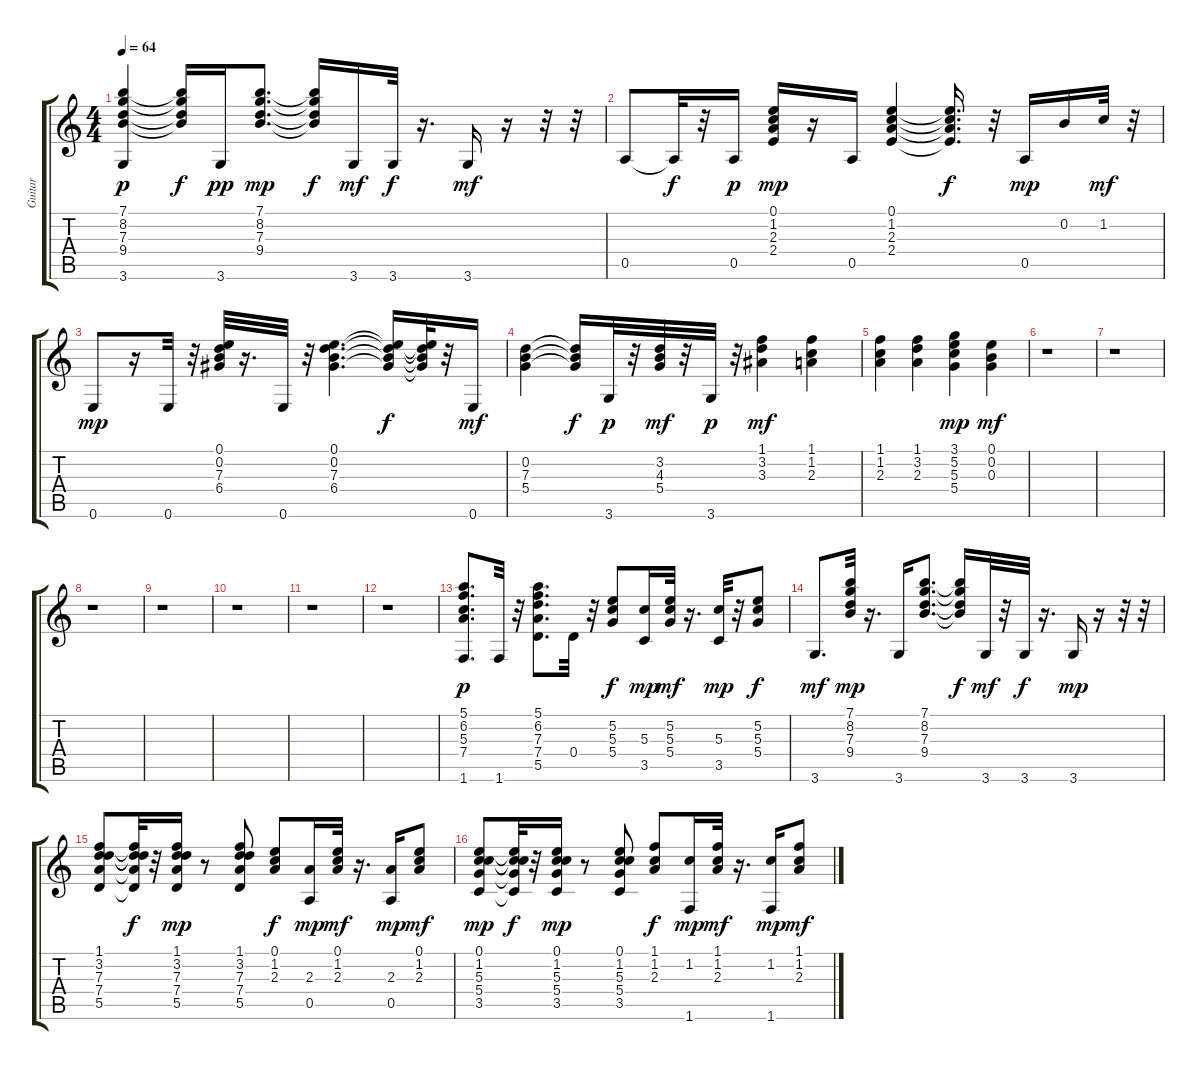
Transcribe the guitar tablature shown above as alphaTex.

\track ("Guitar" "Guitar") {instrument electricguitarclean}
\staff {score tabs}
\tuning (E4 B3 G3 D3 A2 E2) {hide}
\ts (4 4)
\tempo 64
\clef g2
\ks c
(7.1 8.2 7.3 9.4 3.6).4{dy p} (7.1{t} 8.2{t} 7.3{t} 9.4{t}).16{dy f} 3.6.16{dy pp} (7.1 8.2 7.3 9.4).8{d dy mp} (7.1{t} 8.2{t} 7.3{t} 9.4{t}).16{dy f} 3.6.16{dy mf} 3.6.32{dy f} r.16{d} 3.6.16{dy mf} r.16 r.32 r.32 |
0.5.8 0.5{t}.32{dy f} r.32 0.5.16{dy p} (0.1 1.2 2.3 2.4).16{dy mp} r.16 0.5.16 (0.1 1.2 2.3 2.4).4 (0.1{t} 1.2{t} 2.3{t} 2.4{t}).16{d dy f} r.32 0.5.16{dy mp} 0.2.16 1.2.32{dy mf} r.32 |
0.6.8{dy mp} r.16 0.6.32 r.32 (0.1 0.2 7.3 6.4).32 r.16{d} 0.6.32 r.32 (0.1 0.2 7.3 6.4).4{d} (0.1{t} 0.2{t} 7.3{t} 6.4{t}).16{dy f} (0.1{t} 0.2{t} 7.3{t} 6.4{t}).32 r.32 0.6.16{dy mf} |
(0.2 7.3 5.4).4 (0.2{t} 7.3{t} 5.4{t}).16{dy f} 3.6.32{dy p} r.32 (3.2 4.3 5.4).32{dy mf} r.32 3.6.32{dy p} r.32 (1.1 3.2 3.3).4{dy mf} (1.1 1.2 2.3).4 |
(1.1 1.2 2.3).4 (1.1 3.2 2.3).4 (3.1 5.2 5.3 5.4).4{dy mp} (0.1 0.2 0.3).4{dy mf} |
r.1 |
r.1 |
r.1 |
r.1 |
r.1 |
r.1 |
r.1 |
(5.1 6.2 5.3 7.4 1.6).8{d dy p} 1.6.32 r.32 (5.1 6.2 7.3 7.4 5.5).8{d} 0.4.32 r.32 (5.2 5.3 5.4).8{dy f} (5.3 3.5).16{dy mp} (5.2 5.3 5.4).32{dy mf} r.16{d} (5.3 3.5).32{dy mp} r.32 (5.2 5.3 5.4).8{dy f} |
3.6.8{d dy mf} (7.1 8.2 7.3 9.4).32{dy mp} r.16{d} 3.6.16 (7.1 8.2 7.3 9.4).8{d} (7.1{t} 8.2{t} 7.3{t} 9.4{t}).16{dy f} 3.6.32{dy mf} r.32 3.6.32{dy f} r.16{d} 3.6.16{dy mp} r.16 r.32 r.32 |
(1.1 3.2 7.3 7.4 5.5).8 (1.1{t} 3.2{t} 7.3{t} 7.4{t} 5.5{t}).32{dy f} r.32 (1.1 3.2 7.3 7.4 5.5).16{dy mp} r.8 (1.1 3.2 7.3 7.4 5.5).8 (0.1 1.2 2.3).8{dy f} (2.3 0.5).16{dy mp} (0.1 1.2 2.3).32{dy mf} r.16{d} (2.3 0.5).16{dy mp} (0.1 1.2 2.3).8{dy mf} |
(0.1 1.2 5.3 5.4 3.5).8{dy mp} (0.1{t} 1.2{t} 5.3{t} 5.4{t} 3.5{t}).32{dy f} r.32 (0.1 1.2 5.3 5.4 3.5).16{dy mp} r.8 (0.1 1.2 5.3 5.4 3.5).8 (1.1 1.2 2.3).8{dy f} (1.2 1.6).16{dy mp} (1.1 1.2 2.3).32{dy mf} r.16{d} (1.2 1.6).16{dy mp} (1.1 1.2 2.3).8{dy mf}
